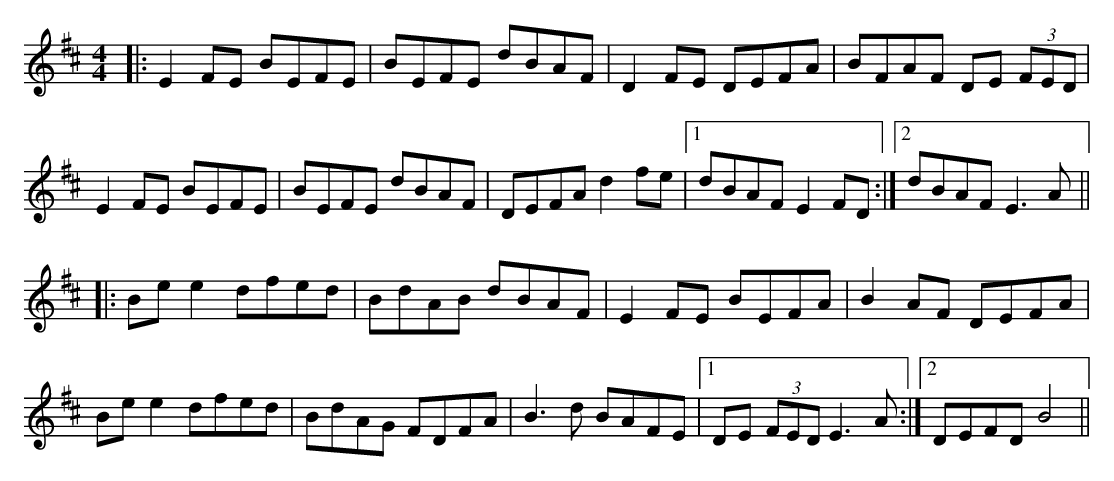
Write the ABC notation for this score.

X:1
M:4/4
K:Edor
|:E2FE BEFE|BEFE dBAF|D2 FE DEFA|BFAF DE (3FED|
E2FE BEFE|BEFE dBAF|DEFA d2fe|1 dBAF E2FD:|2 dBAF E3A||
|:Be e2 dfed|BdAB dBAF|E2FE BEFA|B2AF DEFA|
Be e2 dfed|BdAG FDFA|B3d BAFE|1 DE (3FED E3A:|2 DEFD B4||
